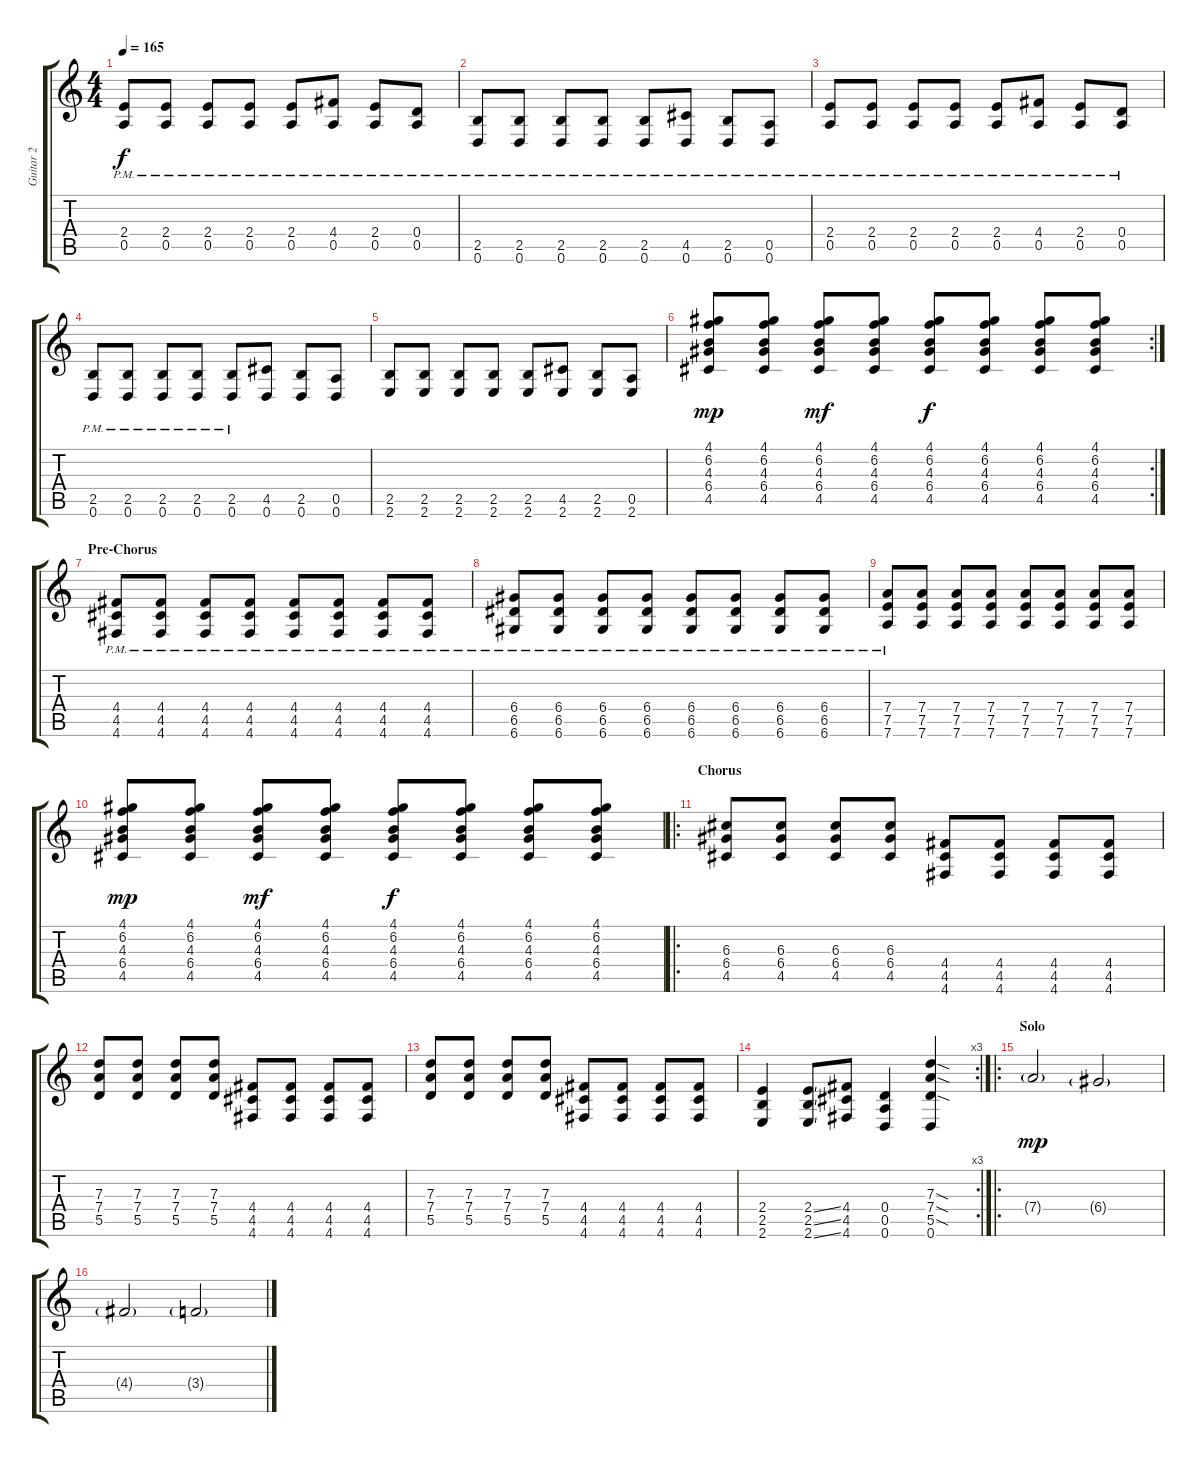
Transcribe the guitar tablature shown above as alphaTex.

\track ("Guitar 2" "Guitar 2") {instrument overdrivenguitar}
\staff {score tabs}
\tuning (E4 B3 G3 D3 A2 D2) {hide}
\ts (4 4)
\tempo 165
\clef g2
\ks c
(2.4{pm} 0.5{pm}).8{dy f} (2.4{pm} 0.5{pm}).8 (2.4{pm} 0.5{pm}).8 (2.4{pm} 0.5{pm}).8 (2.4{pm} 0.5{pm}).8 (4.4{pm} 0.5{pm}).8 (2.4{pm} 0.5{pm}).8 (0.4{pm} 0.5{pm}).8 |
(2.5{pm} 0.6{pm}).8 (2.5{pm} 0.6{pm}).8 (2.5{pm} 0.6{pm}).8 (2.5{pm} 0.6{pm}).8 (2.5{pm} 0.6{pm}).8 (4.5{pm} 0.6{pm}).8 (2.5{pm} 0.6{pm}).8 (0.5{pm} 0.6{pm}).8 |
(2.4{pm} 0.5{pm}).8 (2.4{pm} 0.5{pm}).8 (2.4{pm} 0.5{pm}).8 (2.4{pm} 0.5{pm}).8 (2.4{pm} 0.5{pm}).8 (4.4{pm} 0.5{pm}).8 (2.4{pm} 0.5{pm}).8 (0.4{pm} 0.5{pm}).8 |
(2.5{pm} 0.6{pm}).8 (2.5{pm} 0.6{pm}).8 (2.5{pm} 0.6{pm}).8 (2.5{pm} 0.6{pm}).8 (2.5{pm} 0.6{pm}).8 (4.5 0.6).8 (2.5 0.6).8 (0.5 0.6).8 |
(2.5 2.6).8 (2.5 2.6).8 (2.5 2.6).8 (2.5 2.6).8 (2.5 2.6).8 (4.5 2.6).8 (2.5 2.6).8 (0.5 2.6).8 |
\rc 2
(4.1 6.2 4.3 6.4 4.5).8{dy mp} (4.1 6.2 4.3 6.4 4.5).8 (4.1 6.2 4.3 6.4 4.5).8{dy mf} (4.1 6.2 4.3 6.4 4.5).8 (4.1 6.2 4.3 6.4 4.5).8{dy f} (4.1 6.2 4.3 6.4 4.5).8 (4.1 6.2 4.3 6.4 4.5).8 (4.1 6.2 4.3 6.4 4.5).8 |
\section ("" "Pre-Chorus")
(4.4{pm} 4.5{pm} 4.6).8 (4.4{pm} 4.5{pm} 4.6).8 (4.4{pm} 4.5{pm} 4.6).8 (4.4{pm} 4.5{pm} 4.6).8 (4.4{pm} 4.5{pm} 4.6).8 (4.4{pm} 4.5{pm} 4.6).8 (4.4{pm} 4.5{pm} 4.6).8 (4.4{pm} 4.5{pm} 4.6).8 |
(6.4{pm} 6.5{pm} 6.6).8 (6.4{pm} 6.5{pm} 6.6).8 (6.4{pm} 6.5{pm} 6.6).8 (6.4{pm} 6.5{pm} 6.6).8 (6.4{pm} 6.5{pm} 6.6).8 (6.4{pm} 6.5{pm} 6.6).8 (6.4{pm} 6.5{pm} 6.6).8 (6.4{pm} 6.5{pm} 6.6).8 |
(7.4{pm} 7.5{pm} 7.6).8 (7.4 7.5 7.6).8 (7.4 7.5 7.6).8 (7.4 7.5 7.6).8 (7.4 7.5 7.6).8 (7.4 7.5 7.6).8 (7.4 7.5 7.6).8 (7.4 7.5 7.6).8 |
(4.1 6.2 4.3 6.4 4.5).8{dy mp} (4.1 6.2 4.3 6.4 4.5).8 (4.1 6.2 4.3 6.4 4.5).8{dy mf} (4.1 6.2 4.3 6.4 4.5).8 (4.1 6.2 4.3 6.4 4.5).8{dy f} (4.1 6.2 4.3 6.4 4.5).8 (4.1 6.2 4.3 6.4 4.5).8 (4.1 6.2 4.3 6.4 4.5).8 |
\ro
\section ("" "Chorus")
(6.3 6.4 4.5).8 (6.3 6.4 4.5).8 (6.3 6.4 4.5).8 (6.3 6.4 4.5).8 (4.4 4.5 4.6).8 (4.4 4.5 4.6).8 (4.4 4.5 4.6).8 (4.4 4.5 4.6).8 |
(7.3 7.4 5.5).8 (7.3 7.4 5.5).8 (7.3 7.4 5.5).8 (7.3 7.4 5.5).8 (4.4 4.5 4.6).8 (4.4 4.5 4.6).8 (4.4 4.5 4.6).8 (4.4 4.5 4.6).8 |
(7.3 7.4 5.5).8 (7.3 7.4 5.5).8 (7.3 7.4 5.5).8 (7.3 7.4 5.5).8 (4.4 4.5 4.6).8 (4.4 4.5 4.6).8 (4.4 4.5 4.6).8 (4.4 4.5 4.6).8 |
\rc 3
(2.4 2.5 2.6).4 (2.4{ss} 2.5{ss} 2.6{ss}).8 (4.4 4.5 4.6).8 (0.4 0.5 0.6).4 (7.3{sod} 7.4{sod} 5.5{sod} 0.6).4 |
\ro
\section ("" "Solo")
7.4{g}.2{dy mp} 6.4{g}.2 |
4.4{g}.2 3.4{g}.2
